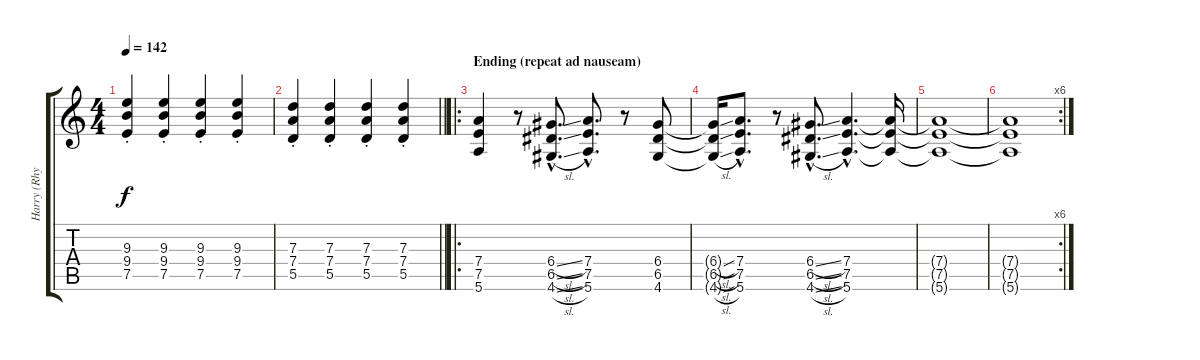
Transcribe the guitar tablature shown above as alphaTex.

\track ("Harry (Rhythm Guitar)" "Harry (Rhy") {instrument distortionguitar}
\staff {score tabs}
\tuning (E4 B3 G3 D3 A2 E2) {hide}
\ts (4 4)
\tempo 142
\clef g2
\ks c
(9.3{st} 9.4{st} 7.5{st}).4{dy f} (9.3{st} 9.4{st} 7.5{st}).4 (9.3{st} 9.4{st} 7.5{st}).4 (9.3{st} 9.4{st} 7.5{st}).4 |
\barLineRight lightlight
(7.3{st} 7.4{st} 5.5{st}).4 (7.3{st} 7.4{st} 5.5{st}).4 (7.3{st} 7.4{st} 5.5{st}).4 (7.3{st} 7.4{st} 5.5{st}).4 |
\ro
\section ("" "Ending (repeat ad nauseam)")
(7.4 7.5 5.6).4{volume 11} r.8 (6.4{sl hac} 6.5{sl hac} 4.6{sl hac}).8{d} (7.4{hac} 7.5{hac} 5.6{hac}).8{d} r.8 (6.4 6.5 4.6).8 |
(6.4{sl t} 6.5{sl t} 4.6{sl t}).16 (7.4{hac} 7.5{hac} 5.6{hac}).8{d} r.8 (6.4{sl hac} 6.5{sl hac} 4.6{sl hac}).8{d} (7.4{hac} 7.5{hac} 5.6{hac}).4{d} (7.4{t} 7.5{t} 5.6{t}).16 |
(7.4{t} 7.5{t} 5.6{t}).1{volume 0} |
\rc 6
(7.4{t} 7.5{t} 5.6{t}).1
